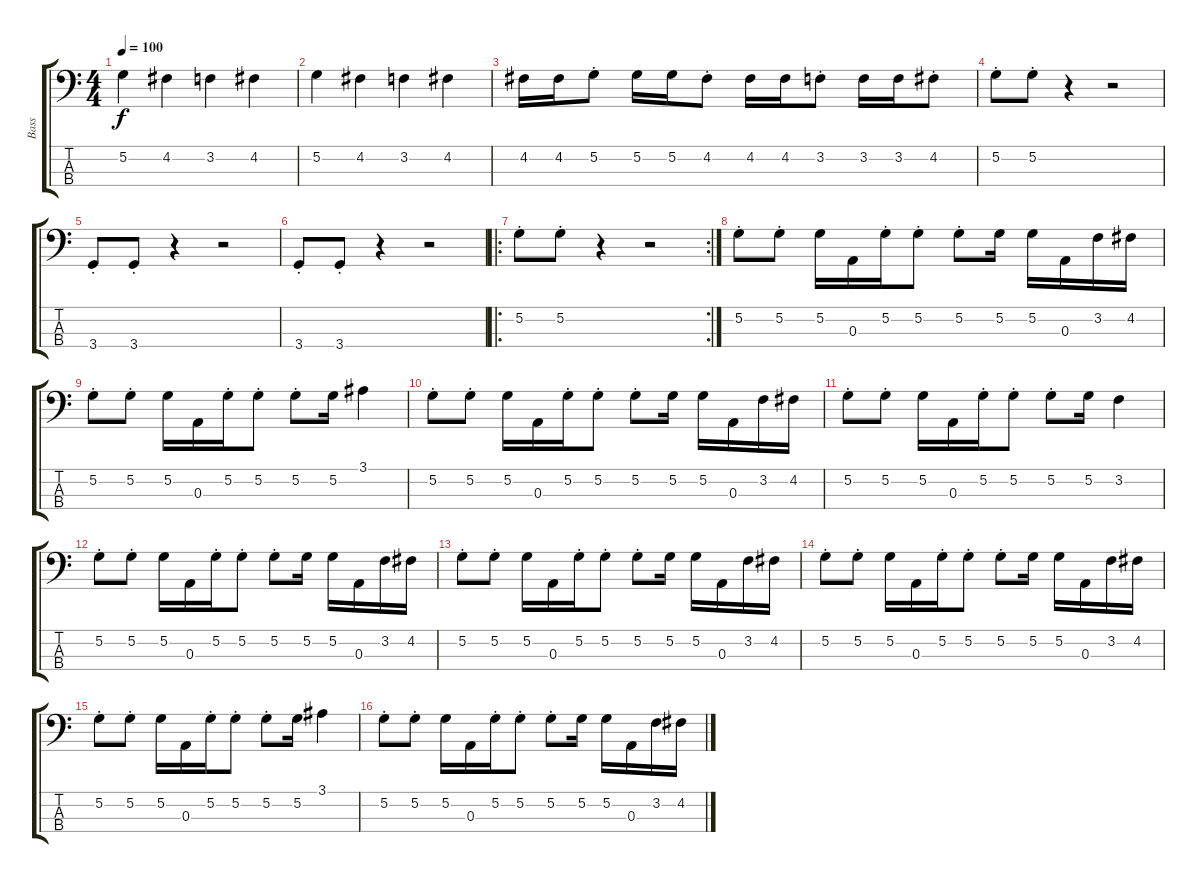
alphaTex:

\track ("Bass" "Bass") {instrument electricbasspick}
\staff {score tabs}
\tuning (G2 D2 A1 E1) {hide}
\ts (4 4)
\tempo 100
\clef f4
\ks c
5.2.4{dy f} 4.2.4 3.2.4 4.2.4 |
5.2.4 4.2.4 3.2.4 4.2.4 |
4.2.16 4.2.16 5.2{st}.8 5.2.16 5.2.16 4.2{st}.8 4.2.16 4.2.16 3.2{st}.8 3.2.16 3.2.16 4.2{st}.8 |
5.2{st}.8 5.2{st}.8 r.4 r.2 |
3.4{st}.8 3.4{st}.8 r.4 r.2 |
3.4{st}.8 3.4{st}.8 r.4 r.2 |
\ro
\rc 2
5.2{st}.8 5.2{st}.8 r.4 r.2 |
5.2{st}.8 5.2{st}.8 5.2.16 0.3.16 5.2{st}.16 5.2{st}.8 5.2{st}.8 5.2.16 5.2.16 0.3.16 3.2.16 4.2.16 |
5.2{st}.8 5.2{st}.8 5.2.16 0.3.16 5.2{st}.16 5.2{st}.8 5.2{st}.8 5.2.16 3.1.4 |
5.2{st}.8 5.2{st}.8 5.2.16 0.3.16 5.2{st}.16 5.2{st}.8 5.2{st}.8 5.2.16 5.2.16 0.3.16 3.2.16 4.2.16 |
5.2{st}.8 5.2{st}.8 5.2.16 0.3.16 5.2{st}.16 5.2{st}.8 5.2{st}.8 5.2.16 3.2.4 |
5.2{st}.8 5.2{st}.8 5.2.16 0.3.16 5.2{st}.16 5.2{st}.8 5.2{st}.8 5.2.16 5.2.16 0.3.16 3.2.16 4.2.16 |
5.2{st}.8 5.2{st}.8 5.2.16 0.3.16 5.2{st}.16 5.2{st}.8 5.2{st}.8 5.2.16 5.2.16 0.3.16 3.2.16 4.2.16 |
5.2{st}.8 5.2{st}.8 5.2.16 0.3.16 5.2{st}.16 5.2{st}.8 5.2{st}.8 5.2.16 5.2.16 0.3.16 3.2.16 4.2.16 |
5.2{st}.8 5.2{st}.8 5.2.16 0.3.16 5.2{st}.16 5.2{st}.8 5.2{st}.8 5.2.16 3.1.4 |
5.2{st}.8 5.2{st}.8 5.2.16 0.3.16 5.2{st}.16 5.2{st}.8 5.2{st}.8 5.2.16 5.2.16 0.3.16 3.2.16 4.2.16
